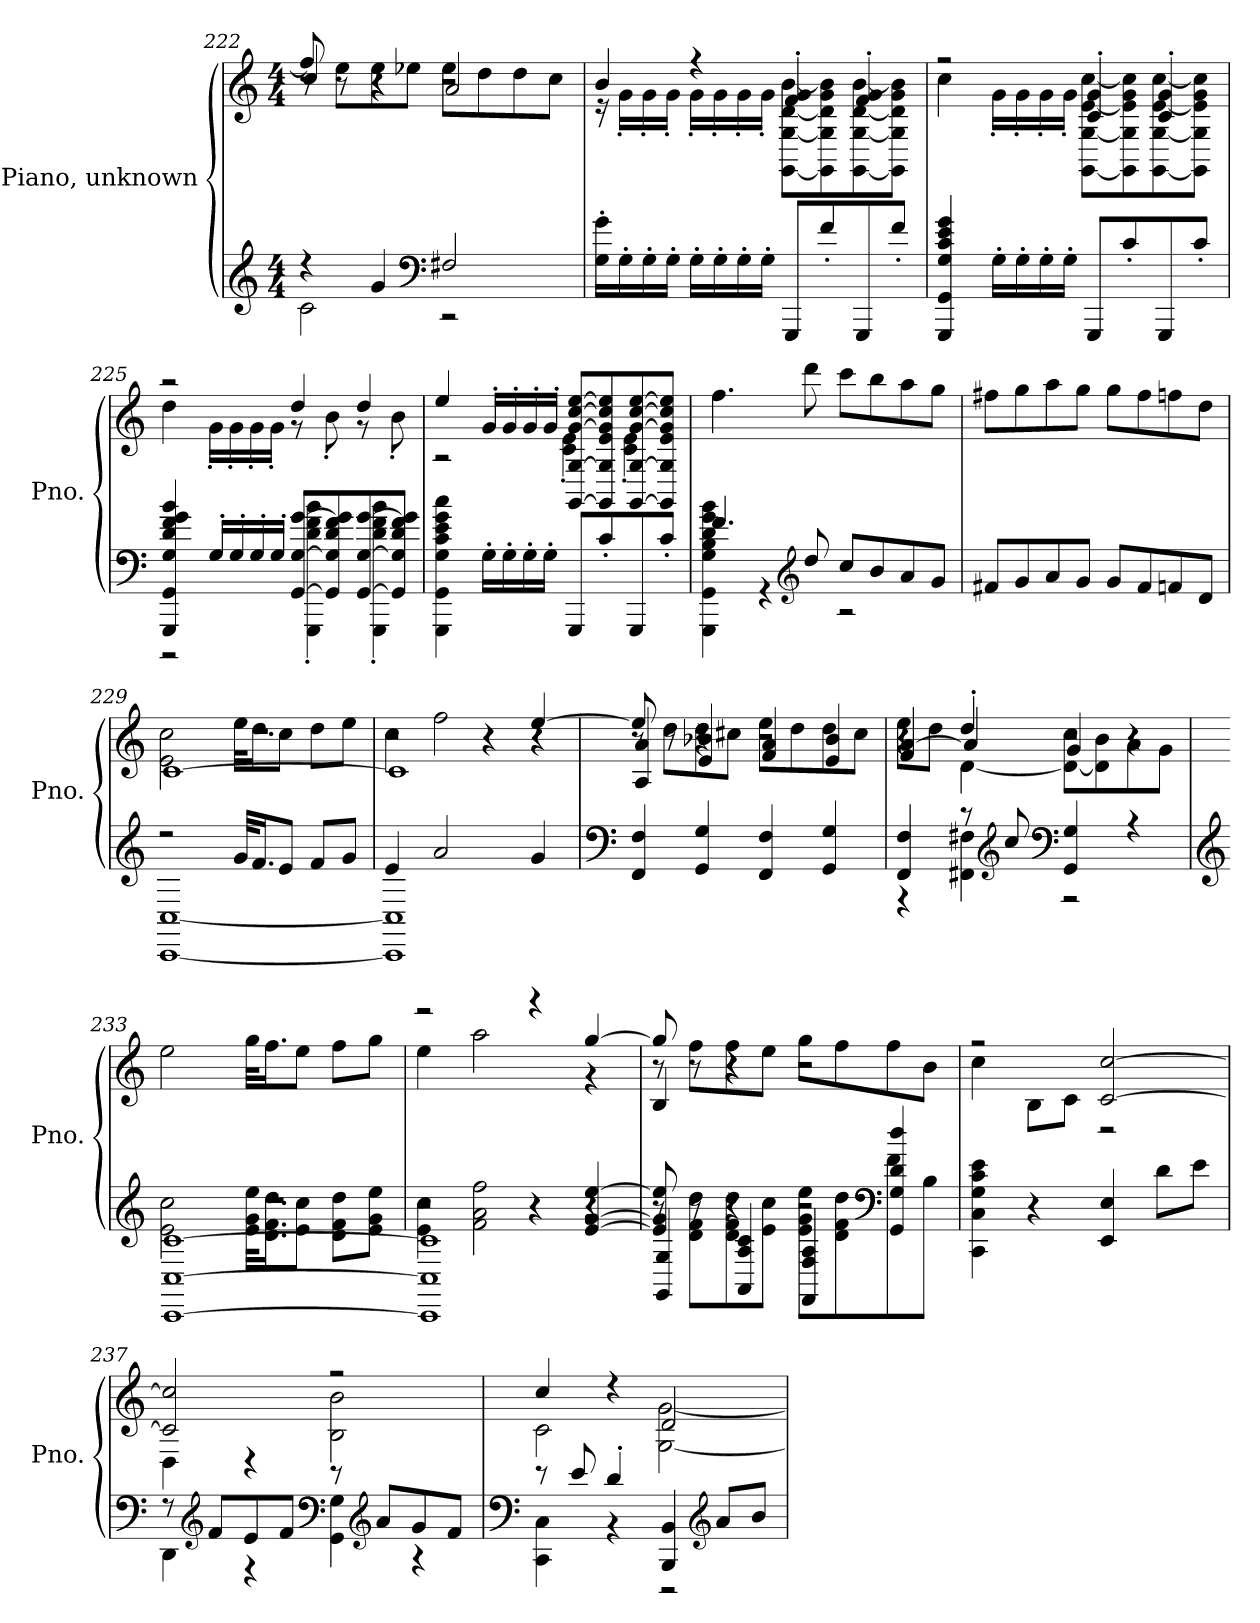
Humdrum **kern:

**kern	**kern
*part1	*part1
*staff2	*staff1
*I"Piano, unknown	*
*I'Pno.	*
*clefG2	*clefG2
*k[]	*k[]
*M4/4	*M4/4
=222	=222
*^	*^
*	*	*	*^
4r	2c\	8ff/]	8r	4cc/
.	.	8r	8ee\L	.
4g/	.	4r	8ee\	4r
.	.	.	8ee-X\J	.
*clefF4	*	*	*	*
2F#X/	2r	2r	8ee-\L	2a/
.	.	.	8dd\	.
.	.	.	8dd\	.
.	.	.	8cc\J	.
*v	*v	*	*	*
*	*	*v	*v
=223	=223	=223
16G\' 16g\'LL	4b/	16r
16G'\	.	16g'\LL
16G'\	.	16g'\
16G'\JJ	.	16g'\JJ
16G'\LL	4r	16g'\LL
16G'\	.	16g'\
16G'\	.	16g'\
16G'\JJ	.	16g'\JJ
8GGG/L	4f/' 4g/'	[8GG\ [8G\ [8d\ [8b\L
8f'/	.	8GG\] 8G\] 8d\] 8g\ 8b\]
8GGG/	4f/' 4g/'	[8GG\ [8G\ [8d\ [8b\
8f'/J	.	8GG\] 8G\] 8d\] 8g\ 8b\]J
!!LO:LB:g=z	!!
=224	=224	=224
4GGG/ 4GG/ 4G/ 4c/ 4e/ 4g/	2r	4cc\
16G'\LL	.	16g'\LL
16G'\	.	16g'\
16G'\	.	16g'\
16G'\JJ	.	16g'\JJ
8GGG/L	4c/' 4g/'	[8GG\ [8G\ [8e\ [8cc\L
8c'/	.	8GG\] 8G\] 8e\] 8g\ 8cc\]
8GGG/	4c/' 4g/'	[8GG\ [8G\ [8e\ [8cc\
8c'/J	.	8GG\] 8G\] 8e\] 8g\ 8cc\]J
=225	=225	=225
*^	*	*
4GGG/ 4GG/ 4G/ 4d/ 4f/ 4g/ 4b/	2r	2r	4dd\
16G'/LL	.	.	16g'\LL
16G'/	.	.	16g'\
16G'/	.	.	16g'\
16G'/JJ	.	.	16g'\JJ
[8GG/ [8G/ [8g/L	4GGG\' 4d\' 4f\' 4b\'	4dd/	8r
8GG/] 8G/] 8d/ 8f/ 8g/]	.	.	8b'\
[8GG/ [8G/ [8g/	4GGG\' 4d\' 4f\' 4b\'	4dd/	8r
8GG/] 8G/] 8d/ 8f/ 8g/]J	.	.	8b'\
*v	*v	*	*
=226	=226	=226
4GGG\ 4GG\ 4G\ 4c\ 4e\ 4g\ 4cc\	4ee/	2r
16G'\LL	16g'/LL	.
16G'\	16g'/	.
16G'\	16g'/	.
16G'\JJ	16g'/JJ	.
8GGG/L	[8GG/ [8G/ [8g/ [8cc/ [8ee/L	4c\' 4e\'
8c'/	8GG/] 8G/] 8e/ 8g/] 8cc/] 8ee/]	.
8GGG/	[8GG/ [8G/ [8g/ [8cc/ [8ee/	4c\' 4e\'
8c'/J	8GG/] 8G/] 8e/ 8g/] 8cc/] 8ee/]J	.
*	*v	*v
!!LO:LB:g=z
=227	=227
*^	*
4.f/	4GGG\ 4GG\ 4G\ 4B\ 4d\ 4g\ 4b\	4.ff\
.	4r	.
*clefG2	*	*
8dd/	.	8ddd\
8cc/L	2r	8ccc\L
8b/	.	8bb\
8a/	.	8aa\
8g/J	.	8gg\J
*v	*v	*
=228	=228
8f#X/L	8ff#X\L
8g/	8gg\
8a/	8aa\
8g/J	8gg\J
8g/L	8gg\L
8f#/	8ff#\
8fn/	8ffn\
8d/J	8dd\J
=229	=229
*^	*^
*	*	*	*^
2r	[1CC [1C	1r	2e\ 2cc\	[1c
32g/KLL	.	.	32ee\KLL	.
16.f/J	.	.	16.dd\J	.
8e/J	.	.	8cc\J	.
8f/L	.	.	8dd\L	.
8g/J	.	.	8ee\J	.
=230	=230	=230	=230	=230
4e/	1CC] 1C]	2r	4cc\	1c]
2a/	.	.	2ff\	.
.	.	4r	.	.
4g/	.	[4ee/	4r	.
*v	*v	*	*	*
!!LO:PB:g=z	!!	!!
=231	=231	=231	=231
*clefF4	*	*	*
4FF/ 4F/	8ee/]	8r	4A/ 4a/
.	8r	8dd\L	.
4GG/ 4G/	4r	8dd\	4e/ 4b-X/
.	.	8cc#X\J	.
4FF/ 4F/	2r	8ee\L	4f/ 4a/
.	.	8dd\	.
4GG/ 4G/	.	8dd\	4e/ 4b-/
.	.	8cc#\J	.
=232	=232	=232	=232
*^	*	*	*
4FF/ 4F/	4r	4r	8ee\L	4f/ [4a/
.	.	.	8dd\J	.
8r	4FF#X\ 4F#X\	4dd'/	[4d\	4a/]
*clefG2	*	*	*	*
8cc/	.	.	.	.
*clefF4	*	*	*	*
4GG/ 4G/	2r	2r	8d\_ 8cc\L	4g/
.	.	.	8d\] 8b\	.
4r	.	.	8a\	4r
.	.	.	8g\J	.
*v	*v	*	*	*
*	*v	*v	*v
=233	=233
*clefG2	*
*^	*
*	*^	*
1r	2e\ 2cc\	[1CC [1C [1c	2ee\
.	32e\ 32g\ 32ee\KLL	.	32gg\KLL
.	16.d\ 16.f\ 16.dd\J	.	16.ff\J
.	8e\ 8cc\J	.	8ee\J
.	8d\ 8f\ 8dd\L	.	8ff\L
.	8e\ 8g\ 8ee\J	.	8gg\J
=234	=234	=234	=234
*	*	*	*^
2r	4e\ 4cc\	1CC] 1C] 1c]	2r	4ee\
.	2f\ 2a\ 2ff\	.	.	2aa\
4r	.	.	4r	.
[4e/ [4g/ [4ee/	4r	.	[4gg/	4r
!!LO:LB:g=z
=235	=235	=235	=235	=235
*	*	*	*	*^
8e/] 8g/] 8ee/]	8r	4GG/ 4G/	8gg/]	8r	4B/
8r	8d\ 8f\ 8dd\L	.	8r	8ff\L	.
4r	8d\ 8f\ 8dd\	4AA/ 4A/ 4c/	4r	8ff\	4r
.	8e\ 8cc\J	.	.	8ee\J	.
2r	8e\ 8g\ 8ee\L	4FF/ 4F/ 4A/	2r	8gg\L	2r
.	8d\ 8f\ 8dd\	.	.	8ff\	.
*clefF4	*	*	*	*	*
.	8f\	4GG/ 4G/ 4d/ 4dd/	.	8ff\	.
.	8B\J	.	.	8b\J	.
*v	*v	*v	*	*	*
*	*	*v	*v
=236	=236	=236
4CC\ 4C\ 4G\ 4c\ 4e\	2r	4cc\
4r	.	8B\L
.	.	8c\J
4EE/ 4E/	[2c/ [2cc/	2r
8d\L	.	.
8e\J	.	.
=237	=237	=237
*^	*	*
8r	4DD\	2c/] 2cc/]	4D\
*clefG2	*	*	*
8f/L	.	.	.
8e/	4r	.	4r
8f/J	.	.	.
*clefF4	*	*	*
8r	4GG\ 4G\	2r	2B\ 2b\
*clefG2	*	*	*
8a/L	.	.	.
8g/	4r	.	.
8f/J	.	.	.
=238	=238	=238	=238
*clefF4	*	*	*
8r	4CC\ 4C\	4cc/	2c\
8e/	.	.	.
4d'/	4r	4r	.
4BBB/ 4BB/	2r	2d/	[2G\ [2g\
*clefG2	*	*	*
8a/L	.	.	.
8b/J	.	.	.
*v	*v	*	*
*	*v	*v
=	=
*-	*-
